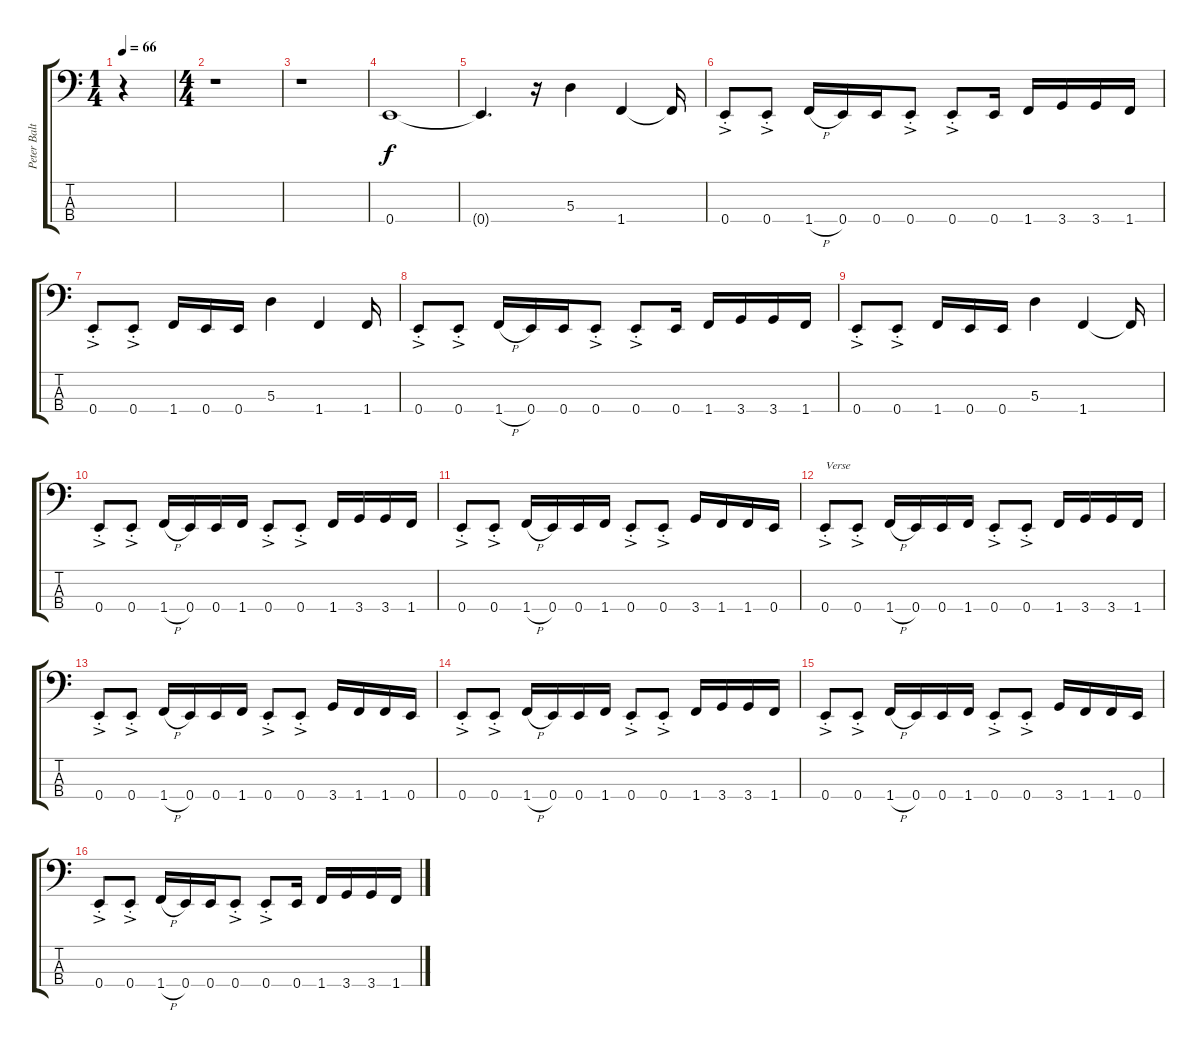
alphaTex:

\track ("Peter Baltes" "Peter Balt") {instrument electricbassfinger}
\staff {score tabs}
\tuning (G2 D2 A1 E1) {hide}
\ts (1 4)
\tempo 66
\clef f4
\ks c
r.4{dy f instrument electricbassfinger} |
\ts (4 4)
r.1 |
r.1 |
0.4.1 |
0.4{t}.4{d} r.16 5.3.4 1.4.4 1.4{t}.16 |
0.4{ac st}.8 0.4{ac st}.8 1.4{h}.16 0.4.16 0.4.16 0.4{ac st}.8 0.4{ac st}.8 0.4.16 1.4.16 3.4.16 3.4.16 1.4.16 |
0.4{ac st}.8 0.4{ac st}.8 1.4.16 0.4.16 0.4.16 5.3.4 1.4.4 1.4.16 |
0.4{ac st}.8 0.4{ac st}.8 1.4{h}.16 0.4.16 0.4.16 0.4{ac st}.8 0.4{ac st}.8 0.4.16 1.4.16 3.4.16 3.4.16 1.4.16 |
0.4{ac st}.8 0.4{ac st}.8 1.4.16 0.4.16 0.4.16 5.3.4 1.4.4 1.4{t}.16 |
0.4{ac st}.8 0.4{ac st}.8 1.4{h}.16 0.4.16 0.4.16 1.4.16 0.4{ac st}.8 0.4{ac st}.8 1.4.16 3.4.16 3.4.16 1.4.16 |
0.4{ac st}.8 0.4{ac st}.8 1.4{h}.16 0.4.16 0.4.16 1.4.16 0.4{ac st}.8 0.4{ac st}.8 3.4.16 1.4.16 1.4.16 0.4.16 |
0.4{ac st}.8{txt "Verse"} 0.4{ac st}.8 1.4{h}.16 0.4.16 0.4.16 1.4.16 0.4{ac st}.8 0.4{ac st}.8 1.4.16 3.4.16 3.4.16 1.4.16 |
0.4{ac st}.8 0.4{ac st}.8 1.4{h}.16 0.4.16 0.4.16 1.4.16 0.4{ac st}.8 0.4{ac st}.8 3.4.16 1.4.16 1.4.16 0.4.16 |
0.4{ac st}.8 0.4{ac st}.8 1.4{h}.16 0.4.16 0.4.16 1.4.16 0.4{ac st}.8 0.4{ac st}.8 1.4.16 3.4.16 3.4.16 1.4.16 |
0.4{ac st}.8 0.4{ac st}.8 1.4{h}.16 0.4.16 0.4.16 1.4.16 0.4{ac st}.8 0.4{ac st}.8 3.4.16 1.4.16 1.4.16 0.4.16 |
0.4{ac st}.8 0.4{ac st}.8 1.4{h}.16 0.4.16 0.4.16 0.4{ac st}.8 0.4{ac st}.8 0.4.16 1.4.16 3.4.16 3.4.16 1.4.16
